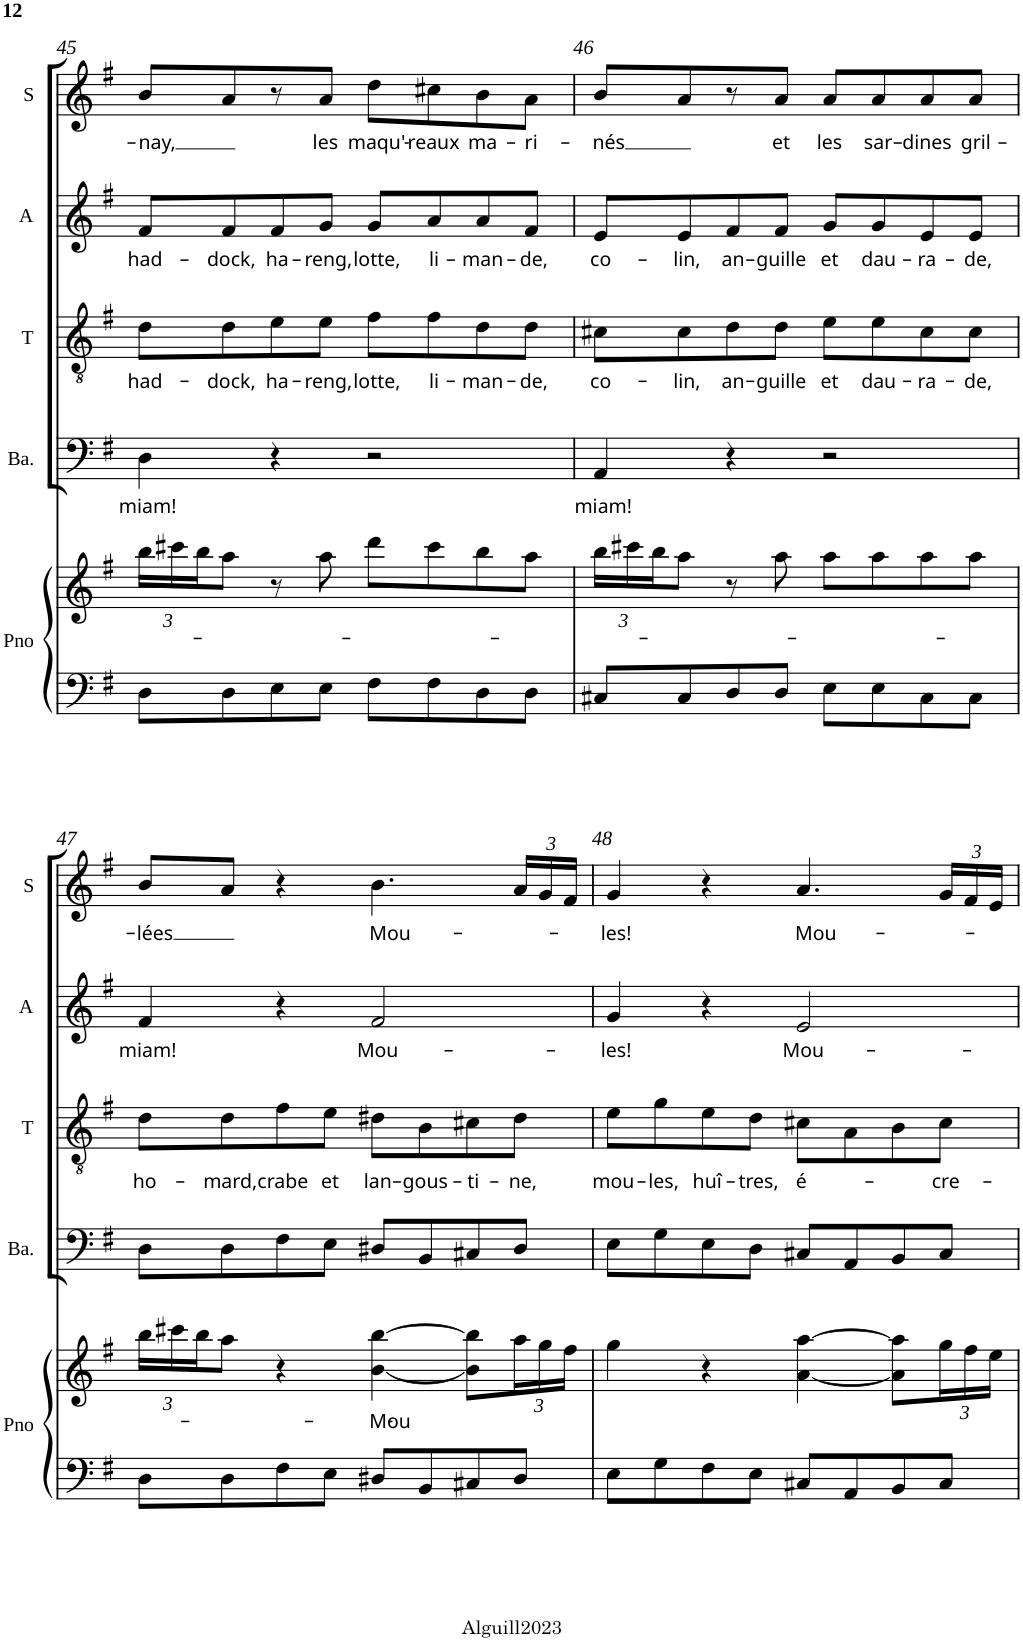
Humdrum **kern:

**kern	**kern	**text	**kern	**text	**kern	**text	**kern	**text	**kern	**text
*part5	*part5	*part5	*part4	*part4	*part3	*part3	*part2	*part2	*part1	*part1
*staff6	*staff5	*staff5	*staff4	*staff4	*staff3	*staff3	*staff2	*staff2	*staff1	*staff1
*I"Piano	*	*	*I"Basse	*	*I"Ténor	*	*I"Alto	*	*I"Soprano	*
*I'Pno	*	*	*I'Ba.	*	*I'T	*	*I'A	*	*I'S	*
!!LO:PB:g=z
*clefF4	*clefG2	*	*clefF4	*	*clefGv2	*	*clefG2	*	*clefG2	*
*k[f#]	*k[f#]	*	*k[f#]	*	*k[f#]	*	*k[f#]	*	*k[f#]	*
*G:	*G:	*	*G:	*	*G:	*	*G:	*	*G:	*
*M4/4	*M4/4	*	*M4/4	*	*M4/4	*	*M4/4	*	*M4/4	*
*met(c)	*met(c)	*	*met(c)	*	*met(c)	*	*met(c)	*	*met(c)	*
*	*Xbrackettup	*	*	*	*	*	*	*	*	*
=45	=45	=45	=45	=45	=45	=45	=45	=45	=45	=45
!	!	!	!	!LO:LY:b	!	!LO:LY:b	!	!LO:LY:b	!	!LO:LY:b
8D\L	24bb\LL	.	4D\	miam!	8d\L	had-	8f#/L	had-	8b/L	-nay,
.	24ccc#X\	.	.	.	.	.	.	.	.	.
.	24bb\J	.	.	.	.	.	.	.	.	.
!	!	!	!	!	!	!LO:LY:b	!	!LO:LY:b	!	!
8D\	8aa\J	.	.	.	8d\	-dock,	8f#/	-dock,	8a/	.
!	!	!	!	!	!	!LO:LY:b	!	!LO:LY:b	!	!
8E\	8r	.	4r	.	8e\	ha-	8f#/	ha-	8r	.
!	!	!	!	!	!	!LO:LY:b	!	!LO:LY:b	!	!LO:LY:b
8E\J	8aa\	.	.	.	8e\J	-reng,	8g/J	-reng,	8a/J	les
!	!	!	!	!	!	!LO:LY:b	!	!LO:LY:b	!	!LO:LY:b
8F#\L	8ddd\L	.	2r	.	8f#\L	lotte,	8g/L	lotte,	8dd\L	maqu'-
!	!	!	!	!	!	!LO:LY:b	!	!LO:LY:b	!	!LO:LY:b
8F#\	8ccc#\	.	.	.	8f#\	li-	8a/	li-	8cc#X\	-reaux
!	!	!	!	!	!	!LO:LY:b	!	!LO:LY:b	!	!LO:LY:b
8D\	8bb\	.	.	.	8d\	-man-	8a/	-man-	8b\	ma-
!	!	!	!	!	!	!LO:LY:b	!	!LO:LY:b	!	!LO:LY:b
8D\J	8aa\J	.	.	.	8d\J	-de,	8f#/J	-de,	8a\J	-ri-
=46	=46	=46	=46	=46	=46	=46	=46	=46	=46	=46
!	!	!	!	!LO:LY:b	!	!LO:LY:b	!	!LO:LY:b	!	!LO:LY:b
8C#X/L	24bb\LL	.	4AA/	miam!	8c#X\L	co-	8e/L	co-	8b/L	-nés
.	24ccc#X\	.	.	.	.	.	.	.	.	.
.	24bb\J	.	.	.	.	.	.	.	.	.
!	!	!	!	!	!	!LO:LY:b	!	!LO:LY:b	!	!
8C#/	8aa\J	.	.	.	8c#\	-lin,	8e/	-lin,	8a/	.
!	!	!	!	!	!	!LO:LY:b	!	!LO:LY:b	!	!
8D/	8r	.	4r	.	8d\	an-	8f#/	an-	8r	.
!	!	!	!	!	!	!LO:LY:b	!	!LO:LY:b	!	!LO:LY:b
8D/J	8aa\	.	.	.	8d\J	-guille	8f#/J	-guille	8a/J	et
!	!	!	!	!	!	!LO:LY:b	!	!LO:LY:b	!	!LO:LY:b
8E\L	8aa\L	.	2r	.	8e\L	et	8g/L	et	8a/L	les
!	!	!	!	!	!	!LO:LY:b	!	!LO:LY:b	!	!LO:LY:b
8E\	8aa\	.	.	.	8e\	dau-	8g/	dau-	8a/	sar-
!	!	!	!	!	!	!LO:LY:b	!	!LO:LY:b	!	!LO:LY:b
8C#\	8aa\	.	.	.	8c#\	-ra-	8e/	-ra-	8a/	-dines
!	!	!	!	!	!	!LO:LY:b	!	!LO:LY:b	!	!LO:LY:b
8C#\J	8aa\J	.	.	.	8c#\J	-de,	8e/J	-de,	8a/J	gril-
!!LO:LB:g=z
=47	=47	=47	=47	=47	=47	=47	=47	=47	=47	=47
!	!	!	!	!	!	!LO:LY:b	!	!LO:LY:b	!	!LO:LY:b
8D\L	24bb\LL	.	8D\L	.	8d\L	ho-	4f#/	miam!	8b/L	-lées
.	24ccc#X\	.	.	.	.	.	.	.	.	.
.	24bb\J	.	.	.	.	.	.	.	.	.
!	!	!	!	!	!	!LO:LY:b	!	!	!	!
8D\	8aa\J	.	8D\	.	8d\	-mard,	.	.	8a/J	.
!	!	!	!	!	!	!LO:LY:b	!	!	!	!
8F#\	4r	.	8F#\	.	8f#\	crabe	4r	.	4r	.
!	!	!	!	!	!	!LO:LY:b	!	!	!	!
8E\J	.	.	8E\J	.	8e\J	et	.	.	.	.
!	!	!LO:LY:b	!	!	!	!LO:LY:b	!	!LO:LY:b	!	!LO:LY:b
8D#X/L	[4b\ [4bb\	-Mou-	8D#X/L	.	8d#X\L	lan-	2f#/	Mou-	4.b\	Mou-
!	!	!	!	!	!	!LO:LY:b	!	!	!	!
8BB/	.	.	8BB/	.	8B\	-gous-	.	.	.	.
!	!	!	!	!	!	!LO:LY:b	!	!	!	!
8C#X/	8b\] 8bb\]L	.	8C#X/	.	8c#X\	-ti-	.	.	.	.
!	!	!	!	!	!	!LO:LY:b	!	!	!	!
*	*	*	*	*	*	*	*	*	*Xbrackettup	*
8D#/J	24aa\L	.	8D#/J	.	8d#\J	-ne,	.	.	24a/LL	.
.	24gg\	.	.	.	.	.	.	.	24g/	.
.	24ff#\JJ	.	.	.	.	.	.	.	24f#/JJ	.
=48	=48	=48	=48	=48	=48	=48	=48	=48	=48	=48
!	!	!	!	!	!	!LO:LY:b	!	!LO:LY:b	!	!LO:LY:b
8E\L	4gg\	.	8E\L	.	8e\L	mou-	4g/	-les!	4g/	-les!
!	!	!	!	!	!	!LO:LY:b	!	!	!	!
8G\	.	.	8G\	.	8g\	-les,	.	.	.	.
!	!	!	!	!	!	!LO:LY:b	!	!	!	!
8F#\	4r	.	8E\	.	8e\	huî-	4r	.	4r	.
!	!	!	!	!	!	!LO:LY:b	!	!	!	!
8E\J	.	.	8D\J	.	8d\J	-tres,	.	.	.	.
!	!	!	!	!	!	!LO:LY:b	!	!LO:LY:b	!	!LO:LY:b
8C#X/L	[4a\ [4aa\	.	8C#X/L	.	8c#X\L	é-	2e/	Mou-	4.a/	Mou-
8AA/	.	.	8AA/	.	8A\	.	.	.	.	.
8BB/	8a\] 8aa\]L	.	8BB/	.	8B\	.	.	.	.	.
!	!	!	!	!	!	!LO:LY:b	!	!	!	!
8C#/J	24gg\L	.	8C#/J	.	8c#\J	-cre-	.	.	24g/LL	.
.	24ff#\	.	.	.	.	.	.	.	24f#/	.
.	24ee\JJ	.	.	.	.	.	.	.	24e/JJ	.
=	=	=	=	=	=	=	=	=	=	=
*-	*-	*-	*-	*-	*-	*-	*-	*-	*-	*-
